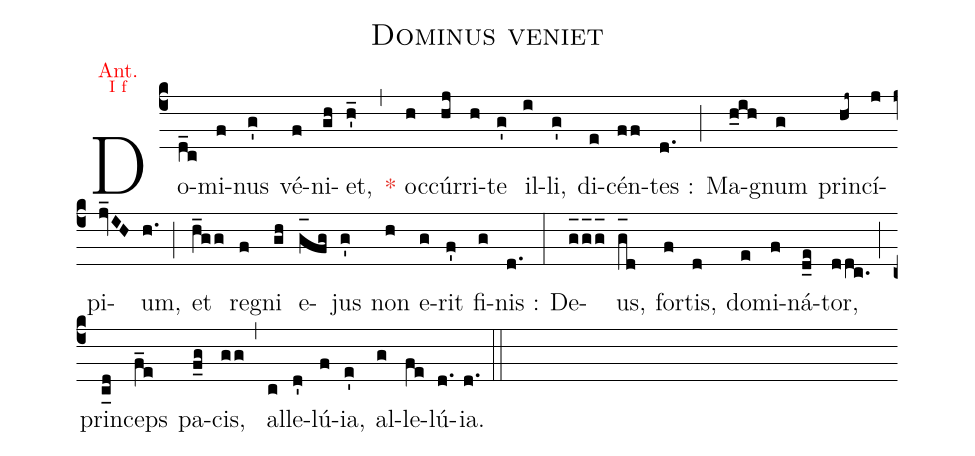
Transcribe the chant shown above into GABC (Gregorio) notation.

name:Dominus veniet;
office-part:Antiphona;
annotation: {\color{red}\footnotesize Ant.};
annotation: {\color{red}\scriptsize I f};
%%
(c4) Do(d_c)mi(f)nus(g') vé(f)ni(gh)et,(h'_) (,) <c>*</c> oc(h)cúr(hj)ri(h)te(g') il(i)li,(g') di(e)cén(ff)tes :(d.) (;) Ma(h_ih)gnum(g) prin(hj~)cí(j)pi(jv_IH)um,(h.) (;) et(h_gg) re(f)gni(gh) e(g_[oh:h]fg)jus(g') non(h) e(g)rit(f') fi(g)nis :(d.) (:) De(g_2[oh:h]g_2[oh:h]g_[oh:h])us,(g_[oh:h]d) for(f)tis,(d) do(e)mi(f)ná(d_e)tor,(ddc.) (;) prin(c_[uh:l-0.5mm]d)ceps(f_e) pa(f_g)cis,(gg) (,) al(c)le(d')lú(f){ia},(e') al(g)le(fe)lú(d.){ia}.(d.) (::)
